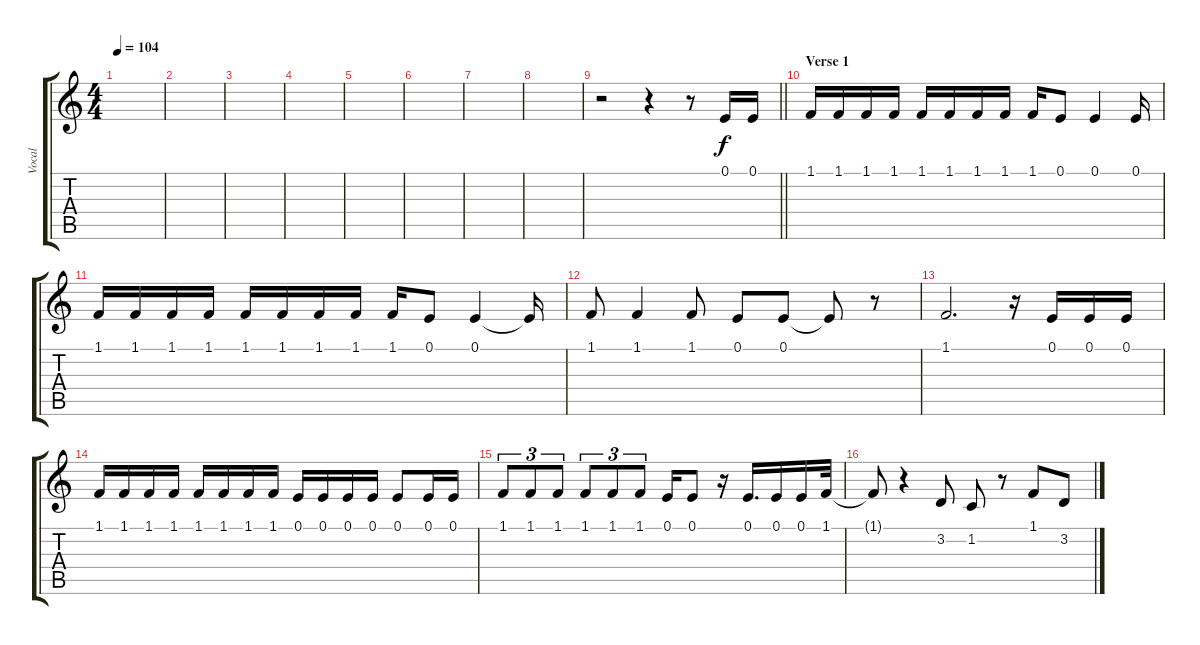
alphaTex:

\track ("Vocal" "Vocal") {instrument lead6voice}
\staff {score tabs}
\tuning (E4 B3 G3 D3 A2 E2) {hide}
\ts (4 4)
\tempo 104
\clef g2
\ks c
|
|
|
|
|
|
|
|
\barLineRight lightlight
r.2 r.4 r.8 0.1.16 0.1.16 |
\section ("" "Verse 1")
1.1.16 1.1.16 1.1.16 1.1.16 1.1.16 1.1.16 1.1.16 1.1.16 1.1.16 0.1.8 0.1.4 0.1.16 |
1.1.16 1.1.16 1.1.16 1.1.16 1.1.16 1.1.16 1.1.16 1.1.16 1.1.16 0.1.8 0.1.4 0.1{t}.16 |
1.1.8 1.1.4 1.1.8 0.1.8 0.1.8 0.1{t}.8 r.8 |
1.1.2{d} r.16 0.1.16 0.1.16 0.1.16 |
1.1.16 1.1.16 1.1.16 1.1.16 1.1.16 1.1.16 1.1.16 1.1.16 0.1.16 0.1.16 0.1.16 0.1.16 0.1.8 0.1.16 0.1.16 |
1.1.8{tu (3 2)} 1.1.8{tu (3 2)} 1.1.8{tu (3 2)} 1.1.8{tu (3 2)} 1.1.8{tu (3 2)} 1.1.8{tu (3 2)} 0.1.16 0.1.8 r.16 0.1.16{d} 0.1.16 0.1.16 1.1.32 |
1.1{t}.8 r.4 3.2.8 1.2.8 r.8 1.1.8 3.2.8
